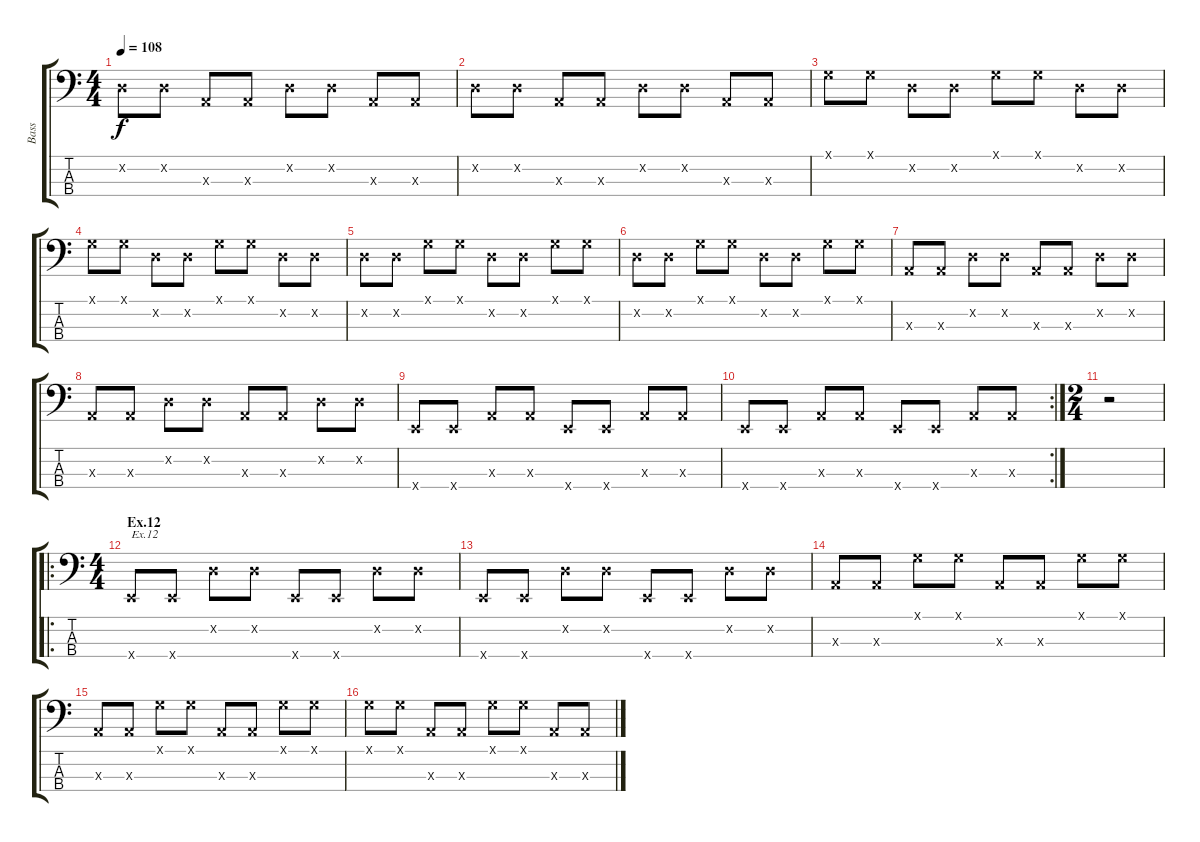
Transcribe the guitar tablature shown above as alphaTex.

\track ("Bass" "Bass") {instrument electricbassfinger}
\staff {score tabs}
\tuning (G2 D2 A1 E1) {hide}
\ts (4 4)
\tempo 108
\clef f4
\ks c
0.2{x}.8{dy f} 0.2{x}.8 0.3{x}.8 0.3{x}.8 0.2{x}.8 0.2{x}.8 0.3{x}.8 0.3{x}.8 |
0.2{x}.8 0.2{x}.8 0.3{x}.8 0.3{x}.8 0.2{x}.8 0.2{x}.8 0.3{x}.8 0.3{x}.8 |
0.1{x}.8 0.1{x}.8 0.2{x}.8 0.2{x}.8 0.1{x}.8 0.1{x}.8 0.2{x}.8 0.2{x}.8 |
0.1{x}.8 0.1{x}.8 0.2{x}.8 0.2{x}.8 0.1{x}.8 0.1{x}.8 0.2{x}.8 0.2{x}.8 |
0.2{x}.8 0.2{x}.8 0.1{x}.8 0.1{x}.8 0.2{x}.8 0.2{x}.8 0.1{x}.8 0.1{x}.8 |
0.2{x}.8 0.2{x}.8 0.1{x}.8 0.1{x}.8 0.2{x}.8 0.2{x}.8 0.1{x}.8 0.1{x}.8 |
0.3{x}.8 0.3{x}.8 0.2{x}.8 0.2{x}.8 0.3{x}.8 0.3{x}.8 0.2{x}.8 0.2{x}.8 |
0.3{x}.8 0.3{x}.8 0.2{x}.8 0.2{x}.8 0.3{x}.8 0.3{x}.8 0.2{x}.8 0.2{x}.8 |
0.4{x}.8 0.4{x}.8 0.3{x}.8 0.3{x}.8 0.4{x}.8 0.4{x}.8 0.3{x}.8 0.3{x}.8 |
\rc 2
0.4{x}.8 0.4{x}.8 0.3{x}.8 0.3{x}.8 0.4{x}.8 0.4{x}.8 0.3{x}.8 0.3{x}.8 |
\ts (2 4)
r.2 |
\ro
\ts (4 4)
\section ("" "Ex.12")
0.4{x}.8{txt "Ex.12"} 0.4{x}.8 0.2{x}.8 0.2{x}.8 0.4{x}.8 0.4{x}.8 0.2{x}.8 0.2{x}.8 |
0.4{x}.8 0.4{x}.8 0.2{x}.8 0.2{x}.8 0.4{x}.8 0.4{x}.8 0.2{x}.8 0.2{x}.8 |
0.3{x}.8 0.3{x}.8 0.1{x}.8 0.1{x}.8 0.3{x}.8 0.3{x}.8 0.1{x}.8 0.1{x}.8 |
0.3{x}.8 0.3{x}.8 0.1{x}.8 0.1{x}.8 0.3{x}.8 0.3{x}.8 0.1{x}.8 0.1{x}.8 |
0.1{x}.8 0.1{x}.8 0.3{x}.8 0.3{x}.8 0.1{x}.8 0.1{x}.8 0.3{x}.8 0.3{x}.8
